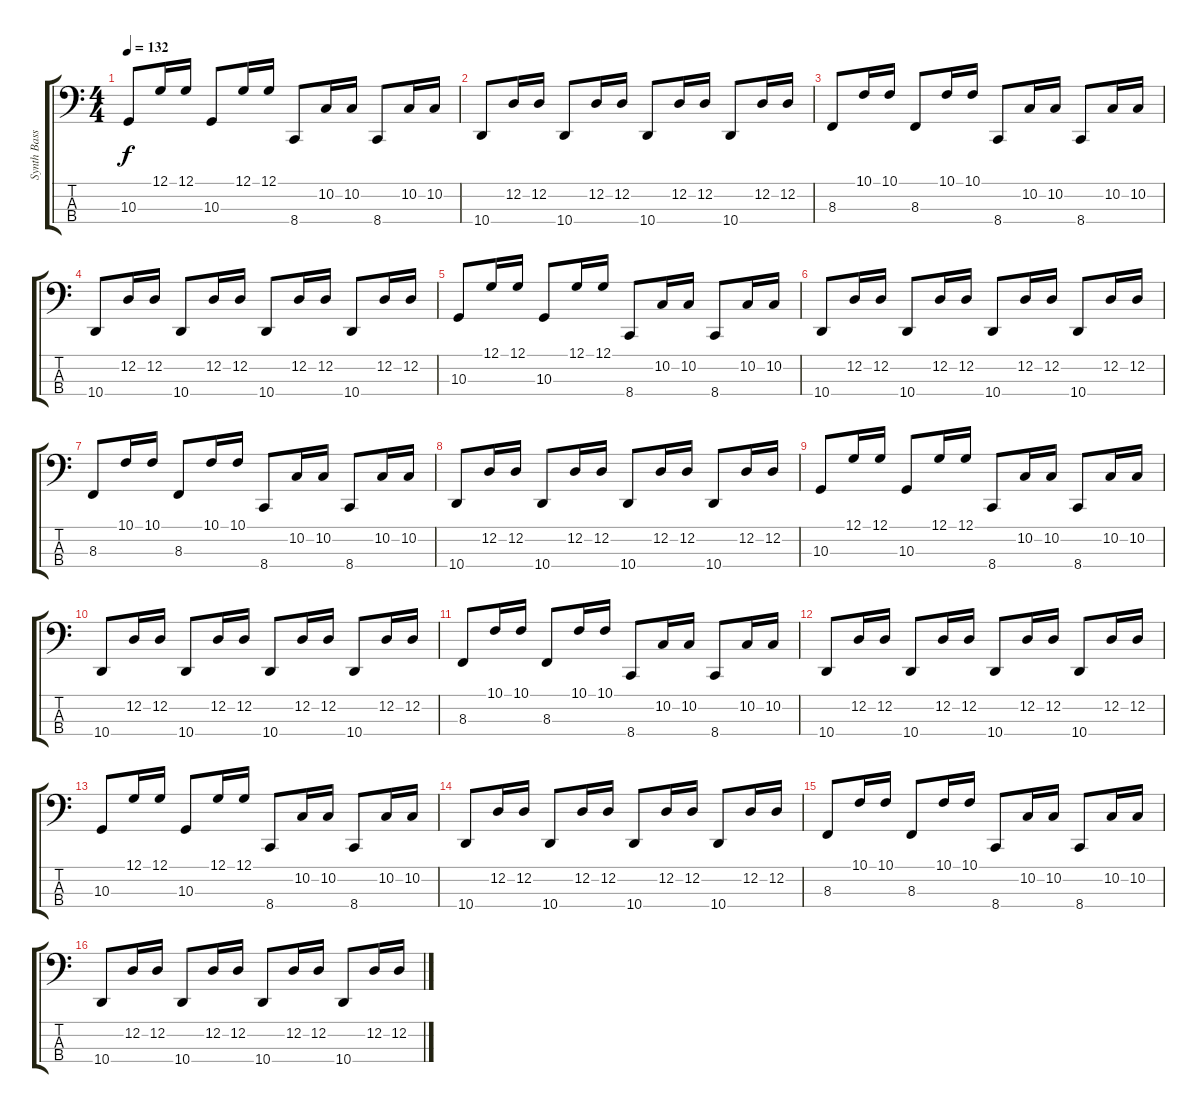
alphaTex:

\track ("Synth Bass" "Synth Bass") {instrument lead2sawtooth}
\staff {score tabs}
\tuning (G2 D2 A1 E1) {hide}
\ts (4 4)
\tempo 132
\clef f4
\ks c
10.3.8{dy f} 12.1.16 12.1.16 10.3.8 12.1.16 12.1.16 8.4.8 10.2.16 10.2.16 8.4.8 10.2.16 10.2.16 |
10.4.8 12.2.16 12.2.16 10.4.8 12.2.16 12.2.16 10.4.8 12.2.16 12.2.16 10.4.8 12.2.16 12.2.16 |
8.3.8 10.1.16 10.1.16 8.3.8 10.1.16 10.1.16 8.4.8 10.2.16 10.2.16 8.4.8 10.2.16 10.2.16 |
10.4.8 12.2.16 12.2.16 10.4.8 12.2.16 12.2.16 10.4.8 12.2.16 12.2.16 10.4.8 12.2.16 12.2.16 |
10.3.8 12.1.16 12.1.16 10.3.8 12.1.16 12.1.16 8.4.8 10.2.16 10.2.16 8.4.8 10.2.16 10.2.16 |
10.4.8 12.2.16 12.2.16 10.4.8 12.2.16 12.2.16 10.4.8 12.2.16 12.2.16 10.4.8 12.2.16 12.2.16 |
8.3.8 10.1.16 10.1.16 8.3.8 10.1.16 10.1.16 8.4.8 10.2.16 10.2.16 8.4.8 10.2.16 10.2.16 |
10.4.8 12.2.16 12.2.16 10.4.8 12.2.16 12.2.16 10.4.8 12.2.16 12.2.16 10.4.8 12.2.16 12.2.16 |
10.3.8 12.1.16 12.1.16 10.3.8 12.1.16 12.1.16 8.4.8 10.2.16 10.2.16 8.4.8 10.2.16 10.2.16 |
10.4.8 12.2.16 12.2.16 10.4.8 12.2.16 12.2.16 10.4.8 12.2.16 12.2.16 10.4.8 12.2.16 12.2.16 |
8.3.8 10.1.16 10.1.16 8.3.8 10.1.16 10.1.16 8.4.8 10.2.16 10.2.16 8.4.8 10.2.16 10.2.16 |
10.4.8 12.2.16 12.2.16 10.4.8 12.2.16 12.2.16 10.4.8 12.2.16 12.2.16 10.4.8 12.2.16 12.2.16 |
10.3.8 12.1.16 12.1.16 10.3.8 12.1.16 12.1.16 8.4.8 10.2.16 10.2.16 8.4.8 10.2.16 10.2.16 |
10.4.8 12.2.16 12.2.16 10.4.8 12.2.16 12.2.16 10.4.8 12.2.16 12.2.16 10.4.8 12.2.16 12.2.16 |
8.3.8 10.1.16 10.1.16 8.3.8 10.1.16 10.1.16 8.4.8 10.2.16 10.2.16 8.4.8 10.2.16 10.2.16 |
10.4.8 12.2.16 12.2.16 10.4.8 12.2.16 12.2.16 10.4.8 12.2.16 12.2.16 10.4.8 12.2.16 12.2.16
